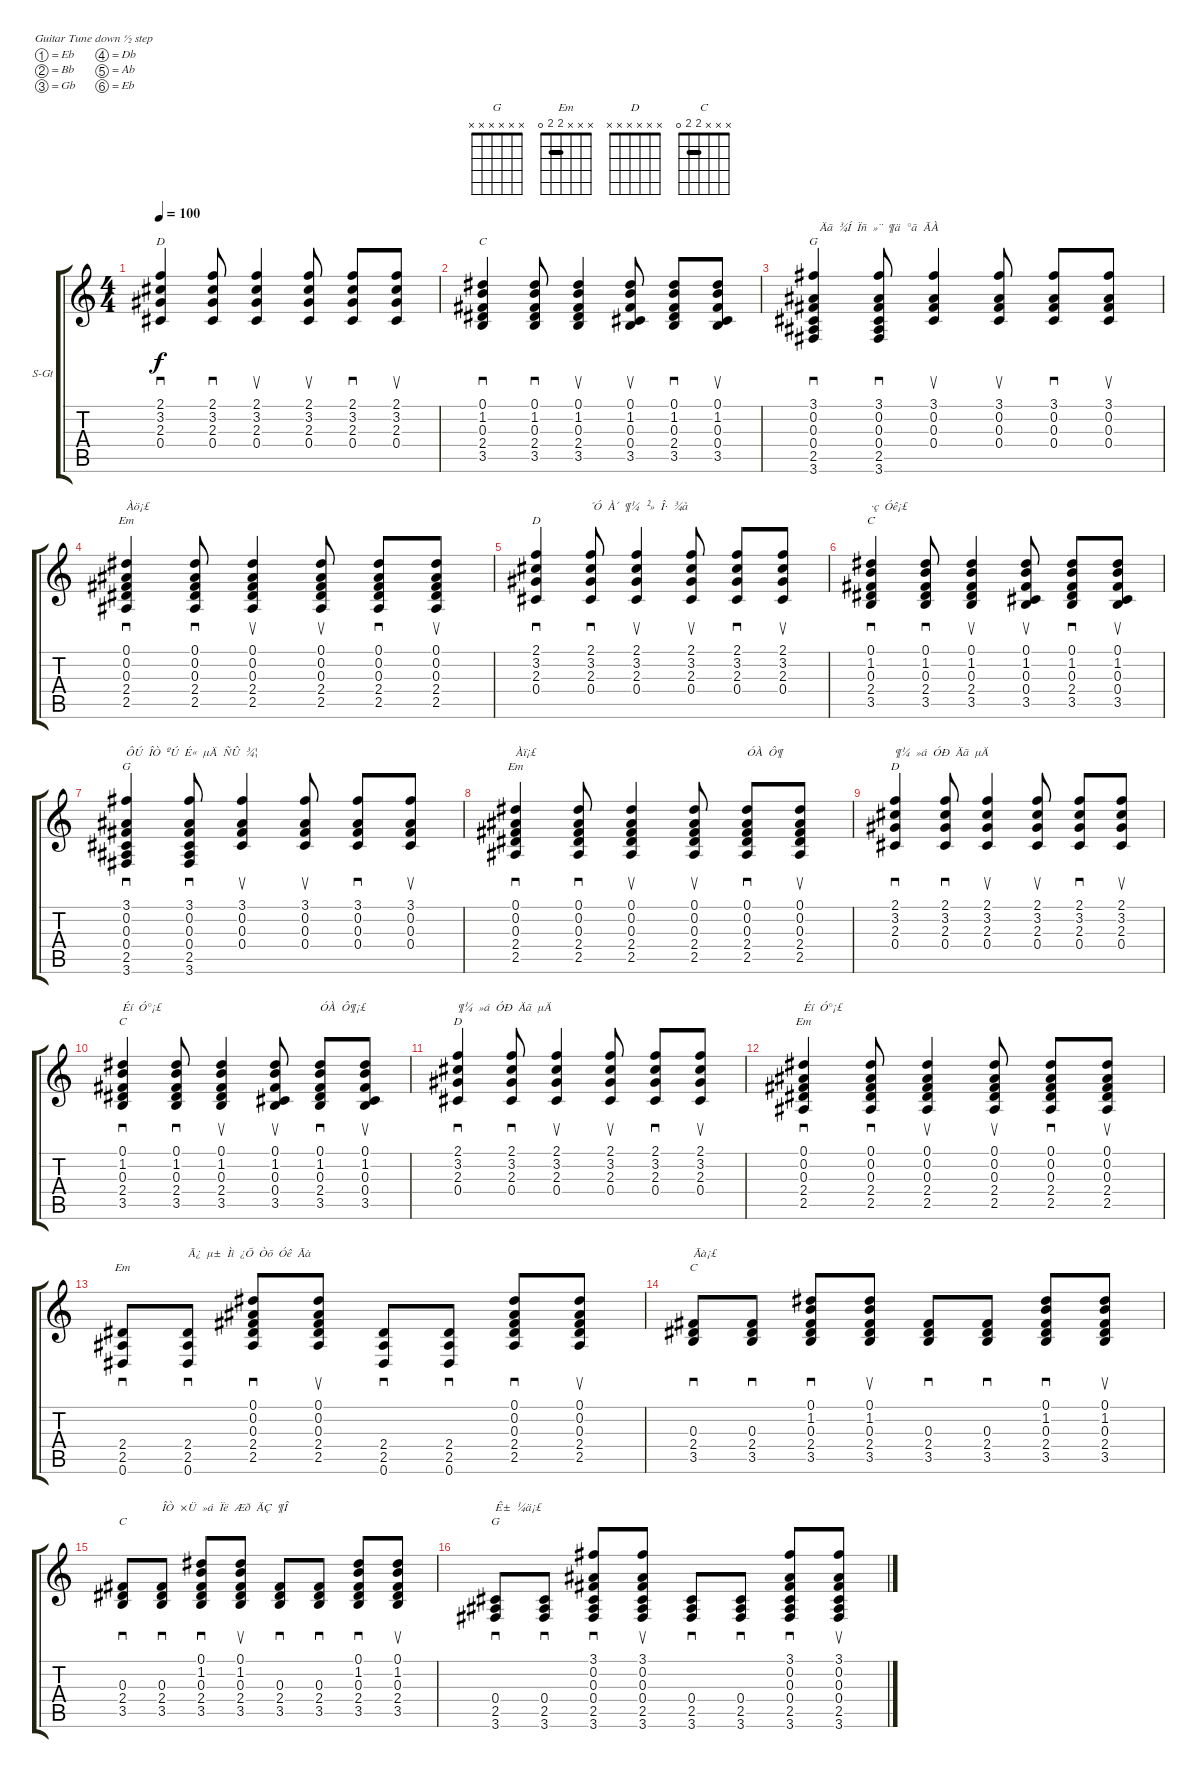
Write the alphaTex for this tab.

\bracketExtendMode groupsimilarinstruments
\firstSystemTrackNameOrientation horizontal
\otherSystemsTrackNameOrientation horizontal
\track ("½Ú×à¼ªËû" "S-Gt") {instrument acousticguitarsteel}
\staff {score tabs}
\tuning (Eb4 Bb3 Gb3 Db3 Ab2 Eb2)
\chord ("G" x x x x x x)
\chord ("Em" x x x 2 2 0) {barre 2}
\chord ("D" x x x x x x)
\chord ("C" x x x 2 2 0) {barre 2}
\ts (4 4)
\tempo 100
\clef g2
\ks c
(2.1 3.2 2.3 0.4).4{sd ch "D" dy f} (2.1 3.2 2.3 0.4).8{sd} (2.1 3.2 2.3 0.4).4{su} (2.1 3.2 2.3 0.4).8{su} (2.1 3.2 2.3 0.4).8{sd} (2.1 3.2 2.3 0.4).8{su} |
(0.1 1.2 0.3 2.4 3.5).4{sd ch "C"} (0.1 1.2 0.3 2.4 3.5).8{sd} (0.1 1.2 0.3 2.4 3.5).4{su} (0.1 1.2 0.3 0.4 3.5).8{su} (0.1 1.2 0.3 2.4 3.5).8{sd} (0.1 1.2 0.3 0.4 3.5).8{su} |
(3.1 0.2 0.3 0.4 2.5 3.6).4{sd ch "G" txt "  Äã  ¾Í  Ïñ  »¨  ¶ä  °ã  ÃÀ"} (3.1 0.2 0.3 0.4 2.5 3.6).8{sd} (3.1 0.2 0.3 0.4).4{su} (3.1 0.2 0.3 0.4).8{su} (3.1 0.2 0.3 0.4).8{sd} (3.1 0.2 0.3 0.4).8{su} |
(0.1 0.2 0.3 2.4 2.5).4{sd ch "Em" txt "Àö¡£"} (0.1 0.2 0.3 2.4 2.5).8{sd} (0.1 0.2 0.3 2.4 2.5).4{su} (0.1 0.2 0.3 2.4 2.5).8{su} (0.1 0.2 0.3 2.4 2.5).8{sd} (0.1 0.2 0.3 2.4 2.5).8{su} |
(2.1 3.2 2.3 0.4).4{sd ch "D"} (2.1 3.2 2.3 0.4).8{sd txt "´Ó  À´  ¶¼  ²»  Î·  ¾å"} (2.1 3.2 2.3 0.4).4{su} (2.1 3.2 2.3 0.4).8{su} (2.1 3.2 2.3 0.4).8{sd} (2.1 3.2 2.3 0.4).8{su} |
(0.1 1.2 0.3 2.4 3.5).4{sd ch "C" txt "·ç  Óê¡£"} (0.1 1.2 0.3 2.4 3.5).8{sd} (0.1 1.2 0.3 2.4 3.5).4{su} (0.1 1.2 0.3 0.4 3.5).8{su} (0.1 1.2 0.3 2.4 3.5).8{sd} (0.1 1.2 0.3 0.4 3.5).8{su} |
(3.1 0.2 0.3 0.4 2.5 3.6).4{sd ch "G" txt "ÔÚ  ÎÒ  ºÚ  É«  µÄ  ÑÛ  ¾¦"} (3.1 0.2 0.3 0.4 2.5 3.6).8{sd} (3.1 0.2 0.3 0.4).4{su} (3.1 0.2 0.3 0.4).8{su} (3.1 0.2 0.3 0.4).8{sd} (3.1 0.2 0.3 0.4).8{su} |
(0.1 0.2 0.3 2.4 2.5).4{sd ch "Em" txt "Àï¡£"} (0.1 0.2 0.3 2.4 2.5).8{sd} (0.1 0.2 0.3 2.4 2.5).4{su} (0.1 0.2 0.3 2.4 2.5).8{su} (0.1 0.2 0.3 2.4 2.5).8{sd txt "ÓÀ  Ô¶"} (0.1 0.2 0.3 2.4 2.5).8{su} |
(2.1 3.2 2.3 0.4).4{sd ch "D" txt "¶¼  »á  ÓÐ  Äã  µÄ"} (2.1 3.2 2.3 0.4).8{sd} (2.1 3.2 2.3 0.4).4{su} (2.1 3.2 2.3 0.4).8{su} (2.1 3.2 2.3 0.4).8{sd} (2.1 3.2 2.3 0.4).8{su} |
(0.1 1.2 0.3 2.4 3.5).4{sd ch "C" txt "Éí  Ó°¡£"} (0.1 1.2 0.3 2.4 3.5).8{sd} (0.1 1.2 0.3 2.4 3.5).4{su} (0.1 1.2 0.3 0.4 3.5).8{su} (0.1 1.2 0.3 2.4 3.5).8{sd txt "ÓÀ  Ô¶¡£"} (0.1 1.2 0.3 0.4 3.5).8{su} |
(2.1 3.2 2.3 0.4).4{sd ch "D" txt "¶¼  »á  ÓÐ  Äã  µÄ"} (2.1 3.2 2.3 0.4).8{sd} (2.1 3.2 2.3 0.4).4{su} (2.1 3.2 2.3 0.4).8{su} (2.1 3.2 2.3 0.4).8{sd} (2.1 3.2 2.3 0.4).8{su} |
(0.1 0.2 0.3 2.4 2.5).4{sd ch "Em" txt "Éí  Ó°¡£"} (0.1 0.2 0.3 2.4 2.5).8{sd} (0.1 0.2 0.3 2.4 2.5).4{su} (0.1 0.2 0.3 2.4 2.5).8{su} (0.1 0.2 0.3 2.4 2.5).8{sd} (0.1 0.2 0.3 2.4 2.5).8{su} |
(2.4 2.5 0.6).8{sd ch "Em"} (2.4 2.5 0.6).8{sd txt "Ã¿  µ±  Ìì  ¿Õ  Òõ  Óê  Ãà"} (0.1 0.2 0.3 2.4 2.5).8{sd} (0.1 0.2 0.3 2.4 2.5).8{su} (2.4 2.5 0.6).8{sd} (2.4 2.5 0.6).8{sd} (0.1 0.2 0.3 2.4 2.5).8{sd} (0.1 0.2 0.3 2.4 2.5).8{su} |
(0.3 2.4 3.5).8{sd ch "C" txt "Ãà¡£"} (0.3 2.4 3.5).8{sd} (0.1 1.2 0.3 2.4 3.5).8{sd} (0.1 1.2 0.3 2.4 3.5).8{su} (0.3 2.4 3.5).8{sd} (0.3 2.4 3.5).8{sd} (0.1 1.2 0.3 2.4 3.5).8{sd} (0.1 1.2 0.3 2.4 3.5).8{su} |
(0.3 2.4 3.5).8{sd ch "C"} (0.3 2.4 3.5).8{sd txt "ÎÒ  ×Ü  »á  Ïë  Æð  ÄÇ  ¶Î"} (0.1 1.2 0.3 2.4 3.5).8{sd} (0.1 1.2 0.3 2.4 3.5).8{su} (0.3 2.4 3.5).8{sd} (0.3 2.4 3.5).8{sd} (0.1 1.2 0.3 2.4 3.5).8{sd} (0.1 1.2 0.3 2.4 3.5).8{su} |
(0.4 2.5 3.6).8{sd ch "G" txt "Ê±  ¼ä¡£"} (0.4 2.5 3.6).8{sd} (3.1 0.2 0.3 0.4 2.5 3.6).8{sd} (3.1 0.2 0.3 0.4 2.5 3.6).8{su} (0.4 2.5 3.6).8{sd} (0.4 2.5 3.6).8{sd} (3.1 0.2 0.3 0.4 2.5 3.6).8{sd} (3.1 0.2 0.3 0.4 2.5 3.6).8{su}
